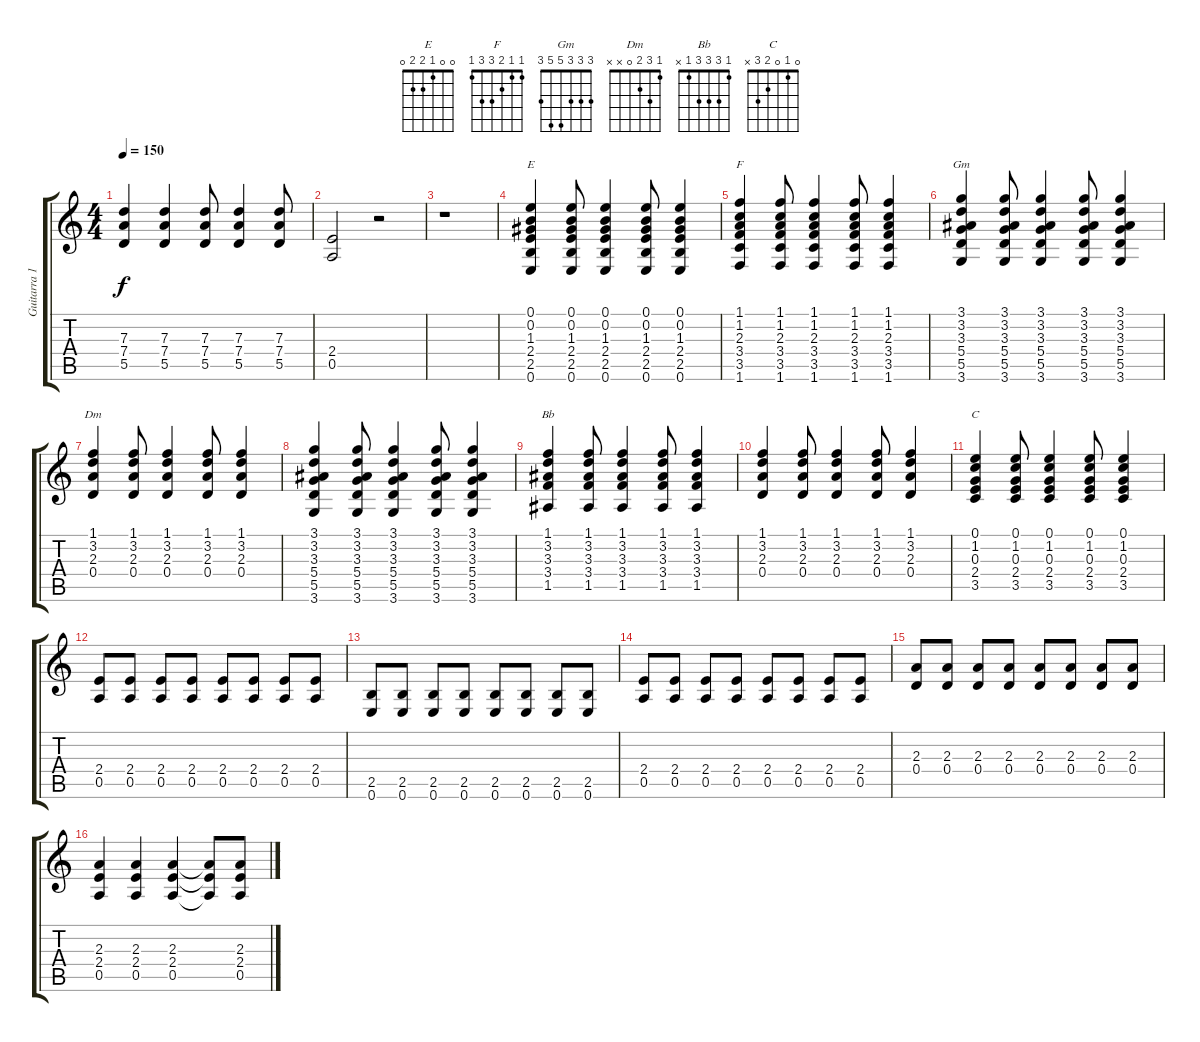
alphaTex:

\track ("Guitarra 1" "Guitarra 1") {instrument distortionguitar}
\staff {score tabs}
\tuning (E4 B3 G3 D3 A2 E2) {hide}
\chord ("E" 0 0 1 2 2 0)
\chord ("F" 1 1 2 3 3 1)
\chord ("Gm" 3 3 3 5 5 3)
\chord ("Dm" 1 3 2 0 x x)
\chord ("Bb" 1 3 3 3 1 x)
\chord ("C" 0 1 0 2 3 x)
\ts (4 4)
\tempo 150
\clef g2
\ks c
(7.3 7.4 5.5).4{dy f} (7.3 7.4 5.5).4 (7.3 7.4 5.5).8 (7.3 7.4 5.5).4 (7.3 7.4 5.5).8 |
(2.4 0.5).2 r.2 |
r.1 |
(0.1 0.2 1.3 2.4 2.5 0.6).4{ch "E" volume 5 balance 2} (0.1 0.2 1.3 2.4 2.5 0.6).8 (0.1 0.2 1.3 2.4 2.5 0.6).4 (0.1 0.2 1.3 2.4 2.5 0.6).8 (0.1 0.2 1.3 2.4 2.5 0.6).4 |
(1.1 1.2 2.3 3.4 3.5 1.6).4{ch "F"} (1.1 1.2 2.3 3.4 3.5 1.6).8 (1.1 1.2 2.3 3.4 3.5 1.6).4 (1.1 1.2 2.3 3.4 3.5 1.6).8 (1.1 1.2 2.3 3.4 3.5 1.6).4 |
(3.1 3.2 3.3 5.4 5.5 3.6).4{ch "Gm"} (3.1 3.2 3.3 5.4 5.5 3.6).8 (3.1 3.2 3.3 5.4 5.5 3.6).4 (3.1 3.2 3.3 5.4 5.5 3.6).8 (3.1 3.2 3.3 5.4 5.5 3.6).4 |
(1.1 3.2 2.3 0.4).4{ch "Dm"} (1.1 3.2 2.3 0.4).8 (1.1 3.2 2.3 0.4).4 (1.1 3.2 2.3 0.4).8 (1.1 3.2 2.3 0.4).4 |
(3.1 3.2 3.3 5.4 5.5 3.6).4 (3.1 3.2 3.3 5.4 5.5 3.6).8 (3.1 3.2 3.3 5.4 5.5 3.6).4 (3.1 3.2 3.3 5.4 5.5 3.6).8 (3.1 3.2 3.3 5.4 5.5 3.6).4 |
(1.1 3.2 3.3 3.4 1.5).4{ch "Bb"} (1.1 3.2 3.3 3.4 1.5).8 (1.1 3.2 3.3 3.4 1.5).4 (1.1 3.2 3.3 3.4 1.5).8 (1.1 3.2 3.3 3.4 1.5).4 |
(1.1 3.2 2.3 0.4).4 (1.1 3.2 2.3 0.4).8 (1.1 3.2 2.3 0.4).4 (1.1 3.2 2.3 0.4).8 (1.1 3.2 2.3 0.4).4 |
(0.1 1.2 0.3 2.4 3.5).4{ch "C"} (0.1 1.2 0.3 2.4 3.5).8 (0.1 1.2 0.3 2.4 3.5).4 (0.1 1.2 0.3 2.4 3.5).8 (0.1 1.2 0.3 2.4 3.5).4 |
(2.4 0.5).8{volume 8 balance 2} (2.4 0.5).8 (2.4 0.5).8 (2.4 0.5).8 (2.4 0.5).8 (2.4 0.5).8 (2.4 0.5).8 (2.4 0.5).8 |
(2.5 0.6).8 (2.5 0.6).8 (2.5 0.6).8 (2.5 0.6).8 (2.5 0.6).8 (2.5 0.6).8 (2.5 0.6).8 (2.5 0.6).8 |
(2.4 0.5).8 (2.4 0.5).8 (2.4 0.5).8 (2.4 0.5).8 (2.4 0.5).8 (2.4 0.5).8 (2.4 0.5).8 (2.4 0.5).8 |
(2.3 0.4).8 (2.3 0.4).8 (2.3 0.4).8 (2.3 0.4).8 (2.3 0.4).8 (2.3 0.4).8 (2.3 0.4).8 (2.3 0.4).8 |
(2.3 2.4 0.5).4{volume 10} (2.3 2.4 0.5).4 (2.3 2.4 0.5).4 (2.3{t} 2.4{t} 0.5{t}).8 (2.3 2.4 0.5).8
